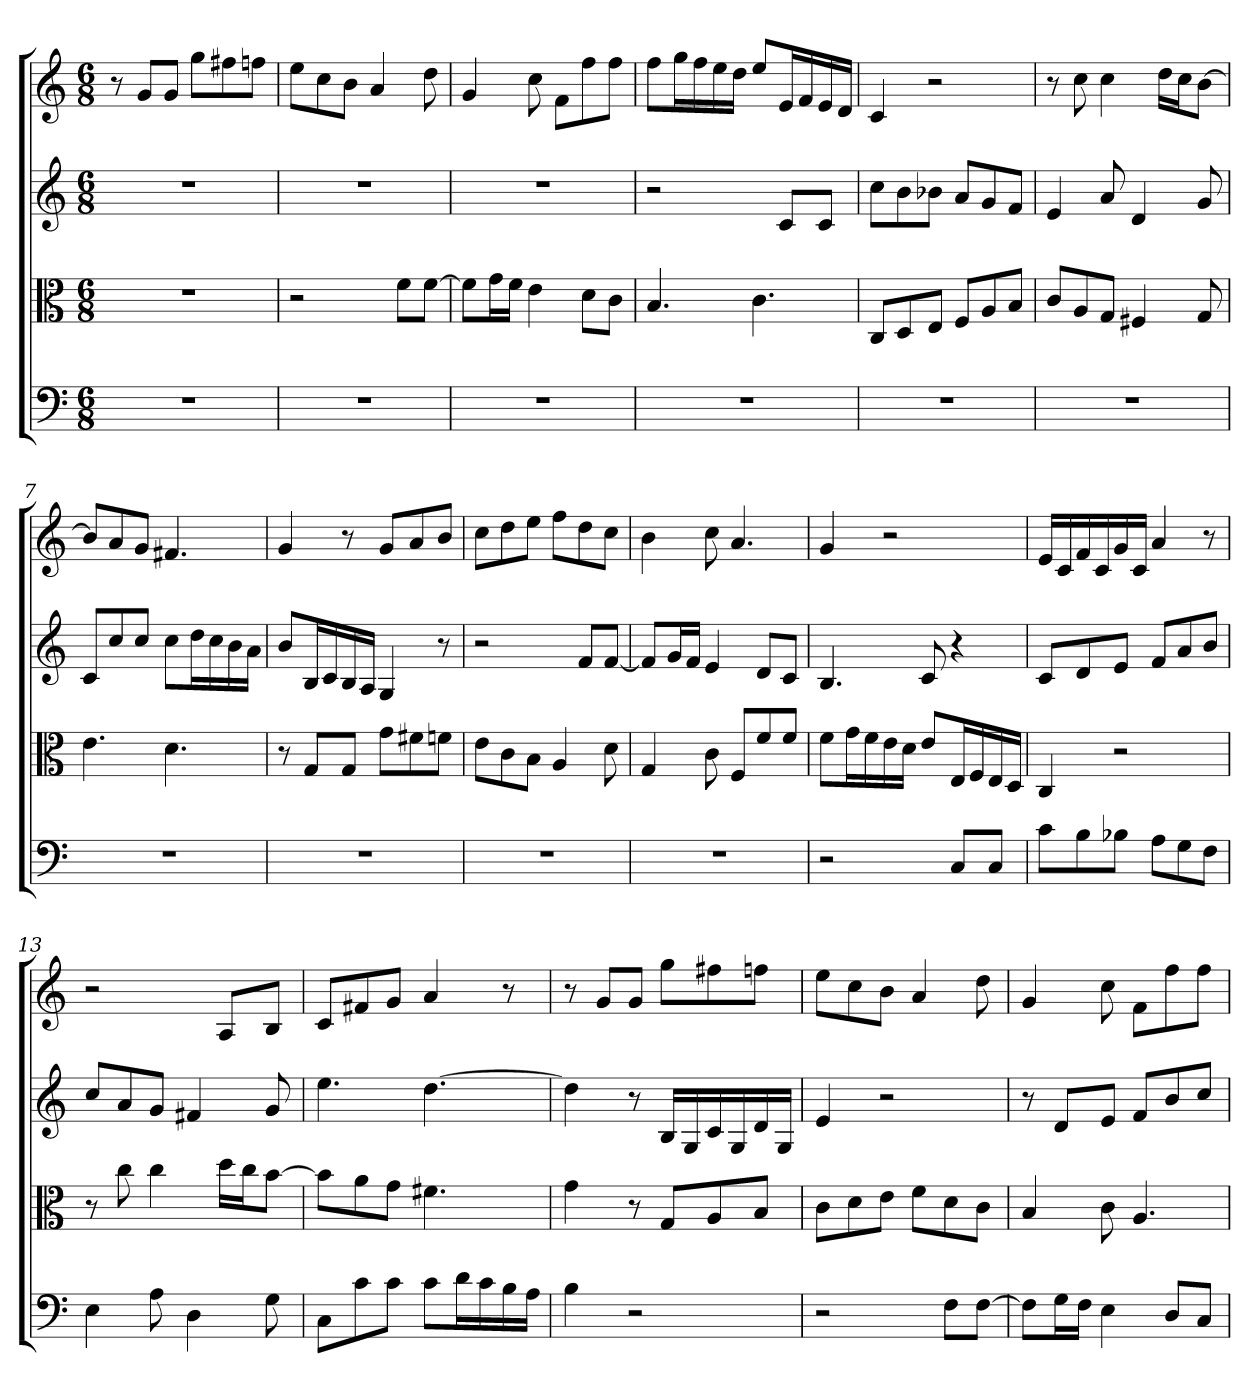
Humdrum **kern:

**kern	**kern	**kern	**kern
*part4	*part3	*part2	*part1
*staff4	*staff3	*staff2	*staff1
*clefF4	*clefC3	*	*
*k[]	*k[]	*k[]	*k[]
*C:	*C:	*C:	*C:
*M6/8	*M6/8	*M6/8	*M6/8
=	=	=	=
2.r	2.r	2.r	8r
.	.	.	8gL
.	.	.	8gJ
.	.	.	8ggL
.	.	.	8ff#X
.	.	.	8ffnJ
=2	=2	=2	=2
2.r	2r	2.r	8eeL
.	.	.	8cc
.	.	.	8bJ
.	.	.	4a
.	8f\L	.	.
.	[8f\J	.	8dd
=3	=3	=3	=3
2.r	8f\L]	2.r	4g
.	16g\L	.	.
.	16f\JJ	.	.
.	4e	.	8cc
.	.	.	8fL
.	8d\L	.	8ff
.	8c\J	.	8ffJ
=4	=4	=4	=4
2.r	4.B	2r	8ffL
.	.	.	16ggL
.	.	.	16ff
.	.	.	16ee
.	.	.	16ddJJ
.	4.c	.	8eeL
.	.	8cL	16eL
.	.	.	16f
.	.	8cJ	16e
.	.	.	16dJJ
=5	=5	=5	=5
2.r	8C/L	8ccL	4c
.	8D/	8b	.
.	8E/J	8b-XJ	2r
.	8F/L	8aL	.
.	8A/	8g	.
.	8B/J	8fJ	.
=6	=6	=6	=6
2.r	8c/L	4e	8r
.	8A/	.	8cc
.	8G/J	8a	4cc
.	4F#X	4d	.
.	.	.	16ddLL
.	.	.	16ccJ
.	8G	8g	[8bJ
=7	=7	=7	=7
2.r	4.e	8cL	8bL]
.	.	8cc	8a
.	.	8ccJ	8gJ
.	4.d	8ccL	4.f#X
.	.	16ddL	.
.	.	16cc	.
.	.	16b	.
.	.	16aJJ	.
=8	=8	=8	=8
2.r	8r	8bL	4g
.	8G/L	16BL	.
.	.	16c	.
.	8G/J	16B	8r
.	.	16AJJ	.
.	8g\L	4G	8gL
.	8f#X\	.	8a
.	8fn\J	8r	8bJ
=9	=9	=9	=9
2.r	8e\L	2r	8ccL
.	8c\	.	8dd
.	8B\J	.	8eeJ
.	4A	.	8ffL
.	.	8fL	8dd
.	8d	[8fJ	8ccJ
=10	=10	=10	=10
2.r	4G	8fL]	4b
.	.	16gL	.
.	.	16fJJ	.
.	8c	4e	8cc
.	8F/L	.	4.a
.	8f/	8dL	.
.	8f/J	8cJ	.
=11	=11	=11	=11
2r	8f\L	4.B	4g
.	16g\L	.	.
.	16f\	.	.
.	16e\	.	2r
.	16d\JJ	.	.
.	8e/L	8c	.
8C/L	16E/L	4r	.
.	16F/	.	.
8C/J	16E/	.	.
.	16D/JJ	.	.
=12	=12	=12	=12
8c\L	4C	8cL	16eLL
.	.	.	16c
8B\	.	8d	16f
.	.	.	16c
8B-X\J	2r	8eJ	16g
.	.	.	16cJJ
8A\L	.	8fL	4a
8G\	.	8a	.
8F\J	.	8bJ	8r
=13	=13	=13	=13
4E	8r	8ccL	2r
.	8cc	8a	.
8A	4cc	8gJ	.
4D	.	4f#X	.
.	16dd\LL	.	8AL
.	16cc\J	.	.
8G	[8b\J	8g	8BJ
=14	=14	=14	=14
8C\L	8b\L]	4.ee	8cL
8c\	8a\	.	8f#X
8c\J	8g\J	.	8gJ
8c\L	4.f#X	[4.dd	4a
16d\L	.	.	.
16c\	.	.	.
16B\	.	.	8r
16A\JJ	.	.	.
=15	=15	=15	=15
4B	4g	4dd]	8r
.	.	.	8gL
2r	8r	8r	8gJ
.	8G/L	16BLL	8ggL
.	.	16G	.
.	8A/	16c	8ff#X
.	.	16G	.
.	8B/J	16d	8ffnJ
.	.	16GJJ	.
=16	=16	=16	=16
2r	8c\L	4e	8eeL
.	8d\	.	8cc
.	8e\J	2r	8bJ
.	8f\L	.	4a
8F\L	8d\	.	.
[8F\J	8c\J	.	8dd
=17	=17	=17	=17
8F\L]	4B	8r	4g
16G\L	.	8dL	.
16F\JJ	.	.	.
4E	8c	8eJ	8cc
.	4.A	8fL	8fL
8D/L	.	8b	8ff
8C/J	.	8ccJ	8ffJ
=	=	=	=
*-	*-	*-	*-
